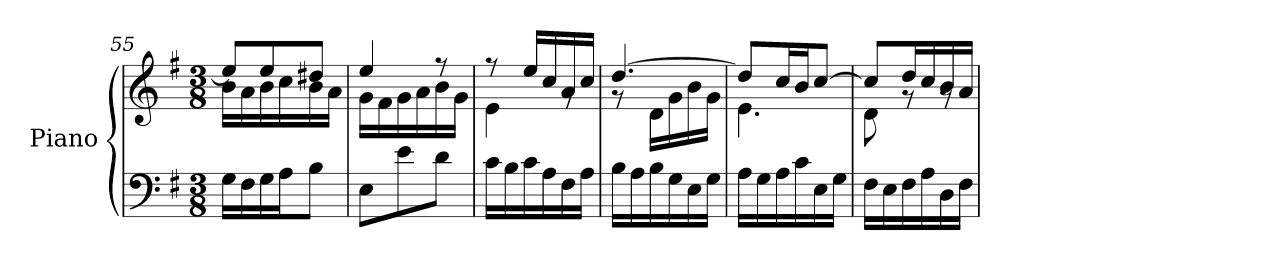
**kern	**kern
*part1	*part1
*staff2	*staff1
*I"Piano	*
*I'Pno	*
*clefF4	*clefG2
*k[f#]	*k[f#]
*M3/8	*M3/8
=55	=55
*	*^
16G\LL	8ee/L]	16b\LL
16F#\	.	16a\
16G\	8ee/	16b\
16A\J	.	16cc\
8B\J	8dd#X/J	16b\
.	.	16a\JJ
=56	=56	=56
8E\L	4ee/	16g\LL
.	.	16f#\
8e\	.	16g\
.	.	16a\
8d\J	8r	16b\
.	.	16g\JJ
=57	=57	=57
16c\LL	8r	4e\
16B\	.	.
16c\	16ee/LL	.
16A\	16cc/	.
16F#\	16a/	8rg
16A\JJ	16cc/JJ	.
=58	=58	=58
16B\LL	[4.dd/	8rg
16A\	.	.
16B\	.	16d\LL
16G\	.	16g\
16E\	.	16b\
16G\JJ	.	16g\JJ
=59	=59	=59
16A\LL	8dd/L]	4.e\
16G\	.	.
16A\	16cc/L	.
16c\	16b/J	.
16E\	[8cc/J	.
16G\JJ	.	.
!!LO:LB:g=z	!!
=60	=60	=60
16F#\LL	8cc/L]	8d\
16E\	.	.
16F#\	16dd/L	8rg
16A\	16cc/	.
16D\	16b/	8rg
16F#\JJ	16a/JJ	.
*	*v	*v
=	=
*-	*-
